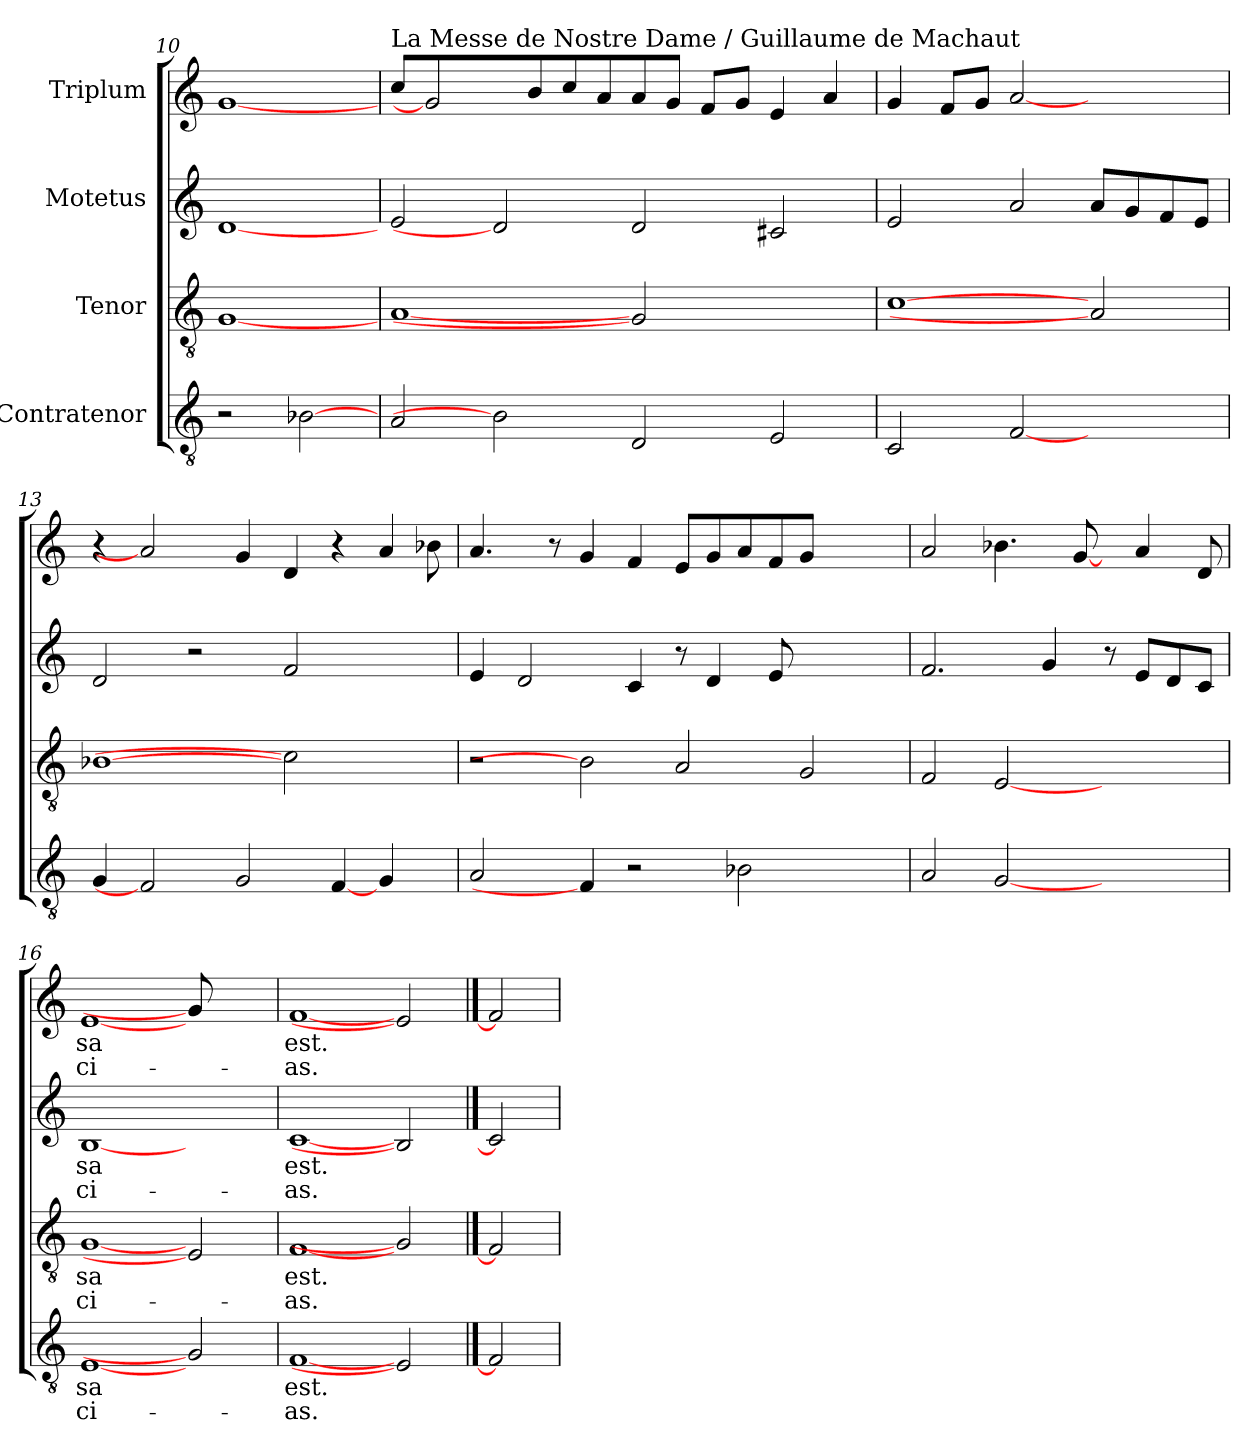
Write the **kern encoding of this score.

**kern	**text	**text	**kern	**text	**text	**kern	**text	**text	**kern	**text	**text
*part4	*part4	*part4	*part3	*part3	*part3	*part2	*part2	*part2	*part1	*part1	*part1
*staff4	*staff4	*staff4	*staff3	*staff3	*staff3	*staff2	*staff2	*staff2	*staff1	*staff1	*staff1
*I"Contratenor	*	*	*I"Tenor	*	*	*I"Motetus	*	*	*I"Triplum	*	*
*clefGv2	*	*	*clefGv2	*	*	*clefG2	*	*	*clefG2	*	*
*k[]	*	*	*k[]	*	*	*k[]	*	*	*k[]	*	*
=10	=10	=10	=10	=10	=10	=10	=10	=10	=10	=10	=10
2r	.	.	[1G	.	.	[1d	.	.	[1g	.	.
[2B-X	.	.	.	.	.	.	.	.	.	.	.
=11	=11	=11	=11	=11	=11	=11	=11	=11	=11	=11	=11
!	!	!	!	!	!	!	!	!	!LO:TX:a:t=La Messe de Nostre Dame / Guillaume de Machaut	!	!
2A/	.	.	[1A	.	.	2e/	.	.	8cc/L	.	.
.	.	.	.	.	.	.	.	.	2g]	.	.
2B-]	.	.	.	.	.	2d]	.	.	.	.	.
.	.	.	.	.	.	.	.	.	8b/	.	.
.	.	.	.	.	.	.	.	.	8cc/	.	.
.	.	.	.	.	.	.	.	.	8a/	.	.
2D/	.	.	2G]	.	.	2d/	.	.	8a/	.	.
.	.	.	.	.	.	.	.	.	8g/J	.	.
.	.	.	.	.	.	.	.	.	8f/L	.	.
.	.	.	.	.	.	.	.	.	8g/J	.	.
2E/	.	.	2ryy	.	.	2c#X/	.	.	4e/	.	.
.	.	.	.	.	.	.	.	.	4a/	.	.
=12	=12	=12	=12	=12	=12	=12	=12	=12	=12	=12	=12
2C/	.	.	[1c	.	.	2e/	.	.	4g/	.	.
.	.	.	.	.	.	.	.	.	8f/L	.	.
.	.	.	.	.	.	.	.	.	8g/J	.	.
[2F	.	.	.	.	.	2a/	.	.	[2a	.	.
2ryy	.	.	2A]	.	.	8a/L	.	.	2ryy	.	.
.	.	.	.	.	.	8g/	.	.	.	.	.
.	.	.	.	.	.	8f/	.	.	.	.	.
.	.	.	.	.	.	8e/J	.	.	.	.	.
!!LO:LB:g=z
=13	=13	=13	=13	=13	=13	=13	=13	=13	=13	=13	=13
4G/	.	.	[1B-X	.	.	2d/	.	.	4r	.	.
2F]	.	.	.	.	.	.	.	.	2a]	.	.
.	.	.	.	.	.	2r	.	.	.	.	.
2G/	.	.	.	.	.	.	.	.	4g/	.	.
.	.	.	2c]	.	.	2f/	.	.	4d/	.	.
[4F/	.	.	.	.	.	.	.	.	4r	.	.
4G/	.	.	4.ryy	.	.	4.ryy	.	.	4a/	.	.
8ryy	.	.	.	.	.	.	.	.	8b-X\	.	.
=14	=14	=14	=14	=14	=14	=14	=14	=14	=14	=14	=14
2A/	.	.	2r	.	.	4e/	.	.	4.a/	.	.
.	.	.	.	.	.	2d/	.	.	.	.	.
.	.	.	.	.	.	.	.	.	8r	.	.
4F/]	.	.	2B-]	.	.	.	.	.	4g/	.	.
2r	.	.	.	.	.	4c/	.	.	4f/	.	.
.	.	.	2A/	.	.	8r	.	.	8e/L	.	.
.	.	.	.	.	.	4d/	.	.	8g/	.	.
2B-X\	.	.	.	.	.	.	.	.	8a/	.	.
.	.	.	.	.	.	8e/	.	.	8f/	.	.
.	.	.	2G/	.	.	2ryy	.	.	8g/J	.	.
.	.	.	.	.	.	.	.	.	4.ryy	.	.
4ryy	.	.	.	.	.	.	.	.	.	.	.
=15	=15	=15	=15	=15	=15	=15	=15	=15	=15	=15	=15
2A/	.	.	2F/	.	.	2.f/	.	.	2a/	.	.
[2G	.	.	[2E	.	.	.	.	.	4.b-X\	.	.
.	.	.	.	.	.	4g/	.	.	.	.	.
.	.	.	.	.	.	.	.	.	[8g/	.	.
2ryy	.	.	2ryy	.	.	8r	.	.	8ryy	.	.
.	.	.	.	.	.	8e/L	.	.	4a/	.	.
.	.	.	.	.	.	8d/	.	.	.	.	.
.	.	.	.	.	.	8c/J	.	.	8d/	.	.
=16	=16	=16	=16	=16	=16	=16	=16	=16	=16	=16	=16
!	!LO:LY:b	!LO:LY:b	!	!LO:LY:b	!LO:LY:b	!	!LO:LY:b	!LO:LY:b	!	!LO:LY:b	!LO:LY:b
[1E	-sa	-ci-	[1G	-sa	-ci-	[1B	-sa	-ci-	[1e	-sa	-ci-
2G]	.	.	2E]	.	.	2ryy	.	.	8g/]	.	.
.	.	.	.	.	.	.	.	.	4.ryy	.	.
=17	=17	=17	=17	=17	=17	=17	=17	=17	=17	=17	=17
!	!LO:LY:b	!LO:LY:b	!	!LO:LY:b	!LO:LY:b	!	!LO:LY:b	!LO:LY:b	!	!LO:LY:b	!LO:LY:b
[1F	est.	as.	[1F	est.	as.	[1c	est.	as.	[1f	est.	as.
2E]	.	.	2G]	.	.	2B]	.	.	2e]	.	.
==18	==18	==18	==18	==18	==18	==18	==18	==18	==18	==18	==18
2F]	.	.	2F]	.	.	2c]	.	.	2f]	.	.
=	=	=	=	=	=	=	=	=	=	=	=
*-	*-	*-	*-	*-	*-	*-	*-	*-	*-	*-	*-
